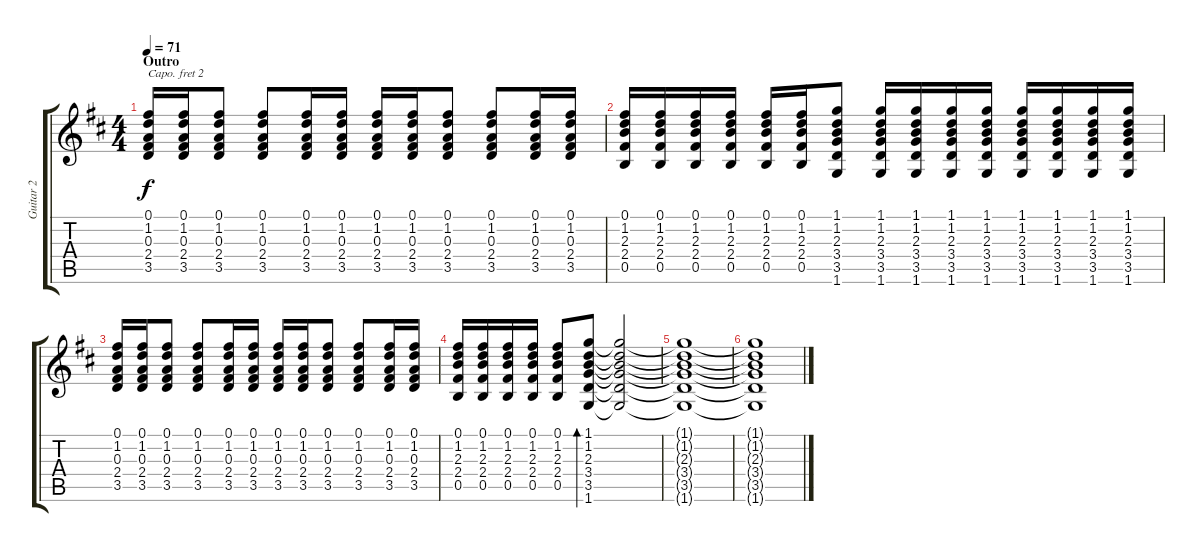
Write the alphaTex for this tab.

\track ("Guitar 2" "Guitar 2") {instrument acousticguitarsteel}
\staff {score tabs}
\capo 2
\tuning (E4 B3 G3 D3 A2 E2) {hide}
\ts (4 4)
\section ("" "Outro")
\tempo 71
\clef g2
\ks bminor
(0.1 1.2 0.3 2.4 3.5).16{dy f} (0.1 1.2 0.3 2.4 3.5).16 (0.1 1.2 0.3 2.4 3.5).8 (0.1 1.2 0.3 2.4 3.5).8 (0.1 1.2 0.3 2.4 3.5).16 (0.1 1.2 0.3 2.4 3.5).16 (0.1 1.2 0.3 2.4 3.5).16 (0.1 1.2 0.3 2.4 3.5).16 (0.1 1.2 0.3 2.4 3.5).8 (0.1 1.2 0.3 2.4 3.5).8 (0.1 1.2 0.3 2.4 3.5).16 (0.1 1.2 0.3 2.4 3.5).16 |
(0.1 1.2 2.3 2.4 0.5).16 (0.1 1.2 2.3 2.4 0.5).16 (0.1 1.2 2.3 2.4 0.5).16 (0.1 1.2 2.3 2.4 0.5).16 (0.1 1.2 2.3 2.4 0.5).16 (0.1 1.2 2.3 2.4 0.5).16 (1.1 1.2 2.3 3.4 3.5 1.6).8 (1.1 1.2 2.3 3.4 3.5 1.6).16 (1.1 1.2 2.3 3.4 3.5 1.6).16 (1.1 1.2 2.3 3.4 3.5 1.6).16 (1.1 1.2 2.3 3.4 3.5 1.6).16 (1.1 1.2 2.3 3.4 3.5 1.6).16 (1.1 1.2 2.3 3.4 3.5 1.6).16 (1.1 1.2 2.3 3.4 3.5 1.6).16 (1.1 1.2 2.3 3.4 3.5 1.6).16 |
(0.1 1.2 0.3 2.4 3.5).16 (0.1 1.2 0.3 2.4 3.5).16 (0.1 1.2 0.3 2.4 3.5).8 (0.1 1.2 0.3 2.4 3.5).8 (0.1 1.2 0.3 2.4 3.5).16 (0.1 1.2 0.3 2.4 3.5).16 (0.1 1.2 0.3 2.4 3.5).16 (0.1 1.2 0.3 2.4 3.5).16 (0.1 1.2 0.3 2.4 3.5).8 (0.1 1.2 0.3 2.4 3.5).8 (0.1 1.2 0.3 2.4 3.5).16 (0.1 1.2 0.3 2.4 3.5).16 |
(0.1 1.2 2.3 2.4 0.5).16 (0.1 1.2 2.3 2.4 0.5).16 (0.1 1.2 2.3 2.4 0.5).16 (0.1 1.2 2.3 2.4 0.5).16 (0.1 1.2 2.3 2.4 0.5).8 (1.1 1.2 2.3 3.4 3.5 1.6).8{bd 120} (1.1{t} 1.2{t} 2.3{t} 3.4{t} 3.5{t} 1.6{t}).2 |
(1.1{t} 1.2{t} 2.3{t} 3.4{t} 3.5{t} 1.6{t}).1 |
(1.1{t} 1.2{t} 2.3{t} 3.4{t} 3.5{t} 1.6{t}).1
